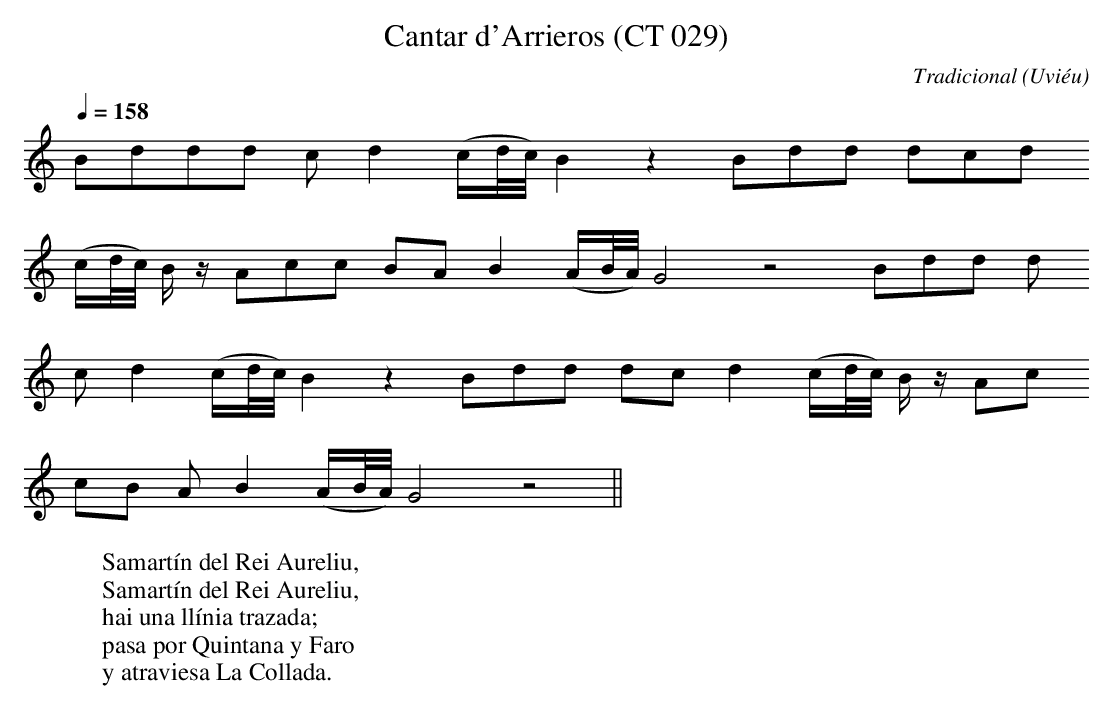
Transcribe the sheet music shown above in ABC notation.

X:1
T:Cantar d'Arrieros (CT 029)
C:Tradicional
O:Uviéu
M:Llibre
L:1/8
Q:1/4=158
W:Samartín del Rei Aureliu,
W:Samartín del Rei Aureliu,
W:hai una llínia trazada;
W:pasa por Quintana y Faro
W:y atraviesa La Collada.
K:C
Bddd cd2 (c/2d/4c/4) B2 z2 Bdd dcd
(c/2d/4c/4) B/2z/2 Acc BAB2 (A/2B/4A/4) G4 z4 Bdd d
cd2 (c/2d/4c/4) B2 z2 Bdd dcd2 (c/2d/4c/4) B/2z/2 Ac
cB AB2 (A/2B/4A/4) G4 z4||
